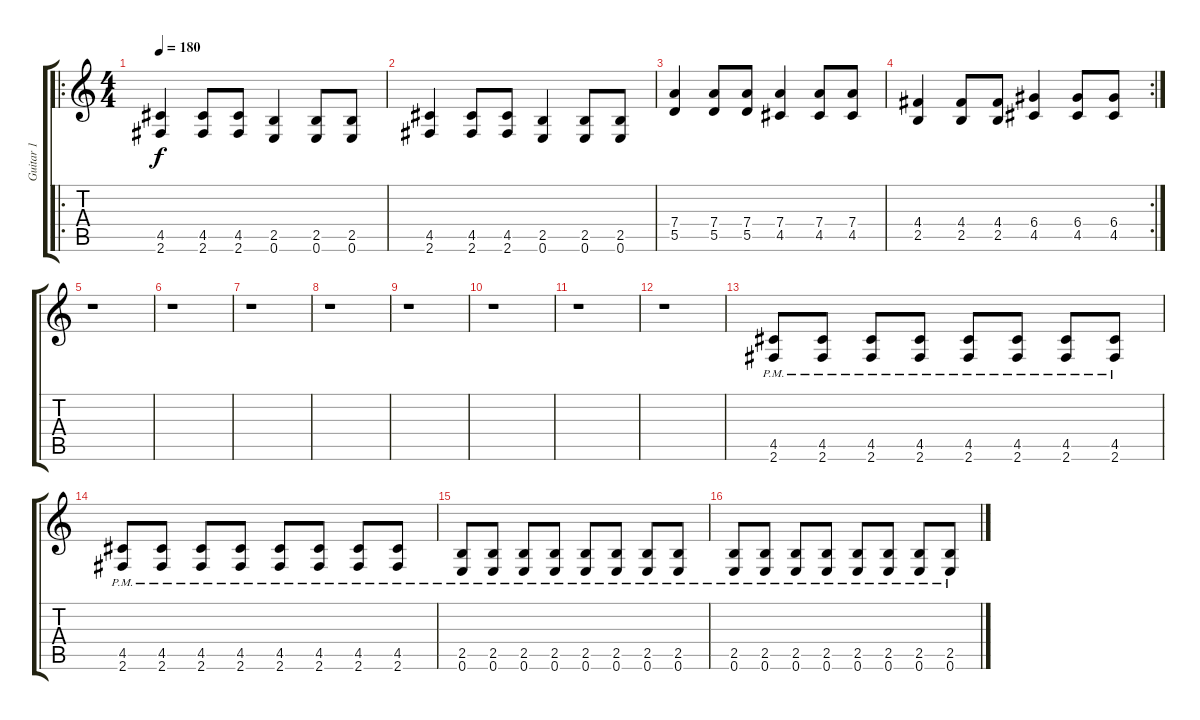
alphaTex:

\track ("Guitar 1" "Guitar 1") {instrument overdrivenguitar}
\staff {score tabs}
\tuning (E4 B3 G3 D3 A2 E2) {hide}
\ro
\ts (4 4)
\tempo 180
\clef g2
\ks c
(4.5 2.6).4{dy f} (4.5 2.6).8 (4.5 2.6).8 (2.5 0.6).4 (2.5 0.6).8 (2.5 0.6).8 |
(4.5 2.6).4 (4.5 2.6).8 (4.5 2.6).8 (2.5 0.6).4 (2.5 0.6).8 (2.5 0.6).8 |
(7.4 5.5).4 (7.4 5.5).8 (7.4 5.5).8 (7.4 4.5).4 (7.4 4.5).8 (7.4 4.5).8 |
\rc 2
(4.4 2.5).4 (4.4 2.5).8 (4.4 2.5).8 (6.4 4.5).4 (6.4 4.5).8 (6.4 4.5).8 |
r.1 |
r.1 |
r.1 |
r.1 |
r.1 |
r.1 |
r.1 |
r.1 |
(4.5{pm} 2.6{pm}).8 (4.5{pm} 2.6{pm}).8 (4.5{pm} 2.6{pm}).8 (4.5{pm} 2.6{pm}).8 (4.5{pm} 2.6{pm}).8 (4.5{pm} 2.6{pm}).8 (4.5{pm} 2.6{pm}).8 (4.5{pm} 2.6{pm}).8 |
(4.5{pm} 2.6{pm}).8 (4.5{pm} 2.6{pm}).8 (4.5{pm} 2.6{pm}).8 (4.5{pm} 2.6{pm}).8 (4.5{pm} 2.6{pm}).8 (4.5{pm} 2.6{pm}).8 (4.5{pm} 2.6{pm}).8 (4.5{pm} 2.6{pm}).8 |
(2.5{pm} 0.6{pm}).8 (2.5{pm} 0.6{pm}).8 (2.5{pm} 0.6{pm}).8 (2.5{pm} 0.6{pm}).8 (2.5{pm} 0.6{pm}).8 (2.5{pm} 0.6{pm}).8 (2.5{pm} 0.6{pm}).8 (2.5{pm} 0.6{pm}).8 |
(2.5{pm} 0.6{pm}).8 (2.5{pm} 0.6{pm}).8 (2.5{pm} 0.6{pm}).8 (2.5{pm} 0.6{pm}).8 (2.5{pm} 0.6{pm}).8 (2.5{pm} 0.6{pm}).8 (2.5{pm} 0.6{pm}).8 (2.5{pm} 0.6{pm}).8
